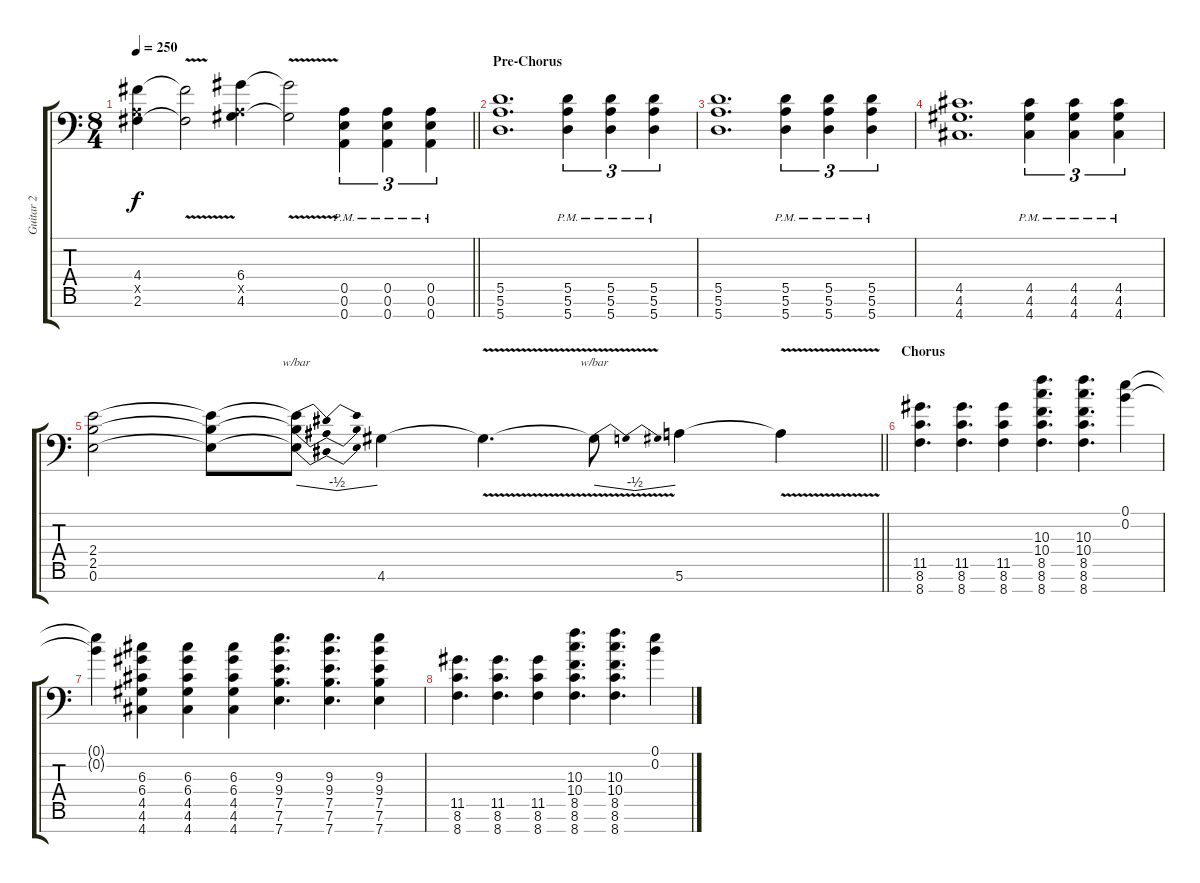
\track ("Guitar 2" "Guitar 2") {instrument overdrivenguitar}
\staff {score tabs}
\tuning (E4 B3 G3 D3 A2 E2 A1) {hide}
\ts (8 4)
\tempo 250
\clef f4
\barLineRight lightlight
\ks c
(4.4 0.5{x} 2.6).4{dy f} (4.4{v t} 2.6{v t}).2 (6.4 0.5{x} 4.6).4 (6.4{v t} 4.6{v t}).2 (0.5{pm} 0.6{pm} 0.7{pm}).4{tu (3 2)} (0.5{pm} 0.6{pm} 0.7{pm}).4{tu (3 2)} (0.5{pm} 0.6{pm} 0.7{pm}).4{tu (3 2)} |
\section ("" "Pre-Chorus")
(5.5 5.6 5.7).1{d} (5.5{pm} 5.6{pm} 5.7{pm}).4{tu (3 2)} (5.5{pm} 5.6{pm} 5.7{pm}).4{tu (3 2)} (5.5{pm} 5.6{pm} 5.7{pm}).4{tu (3 2)} |
(5.5 5.6 5.7).1{d} (5.5{pm} 5.6{pm} 5.7{pm}).4{tu (3 2)} (5.5{pm} 5.6{pm} 5.7{pm}).4{tu (3 2)} (5.5{pm} 5.6{pm} 5.7{pm}).4{tu (3 2)} |
(4.5 4.6 4.7).1{d} (4.5{pm} 4.6{pm} 4.7{pm}).4{tu (3 2)} (4.5{pm} 4.6{pm} 4.7{pm}).4{tu (3 2)} (4.5{pm} 4.6{pm} 4.7{pm}).4{tu (3 2)} |
\barLineRight lightlight
(2.4 2.5 0.6).2 (2.4{t} 2.5{t} 0.6{t}).8 (2.4{t} 2.5{t} 0.6{t}).8{tbe (dip default 0 0 30 -2 60 0)} 4.6.4 4.6{v t}.4{d} 4.6{t}.8{tbe (dip default 0 0 30 -2 60 0)} 5.6.4 5.6{v t}.4 |
\section ("" "Chorus")
(11.5 8.6 8.7).4{d} (11.5 8.6 8.7).4{d} (11.5 8.6 8.7).4 (10.3 10.4 8.5 8.6 8.7).4{d} (10.3 10.4 8.5 8.6 8.7).4{d} (0.1 0.2).4 |
(0.1{t} 0.2{t}).4 (6.3 6.4 4.5 4.6 4.7).4 (6.3 6.4 4.5 4.6 4.7).4 (6.3 6.4 4.5 4.6 4.7).4 (9.3 9.4 7.5 7.6 7.7).4{d} (9.3 9.4 7.5 7.6 7.7).4{d} (9.3 9.4 7.5 7.6 7.7).4 |
(11.5 8.6 8.7).4{d} (11.5 8.6 8.7).4{d} (11.5 8.6 8.7).4 (10.3 10.4 8.5 8.6 8.7).4{d} (10.3 10.4 8.5 8.6 8.7).4{d} (0.1 0.2).4
